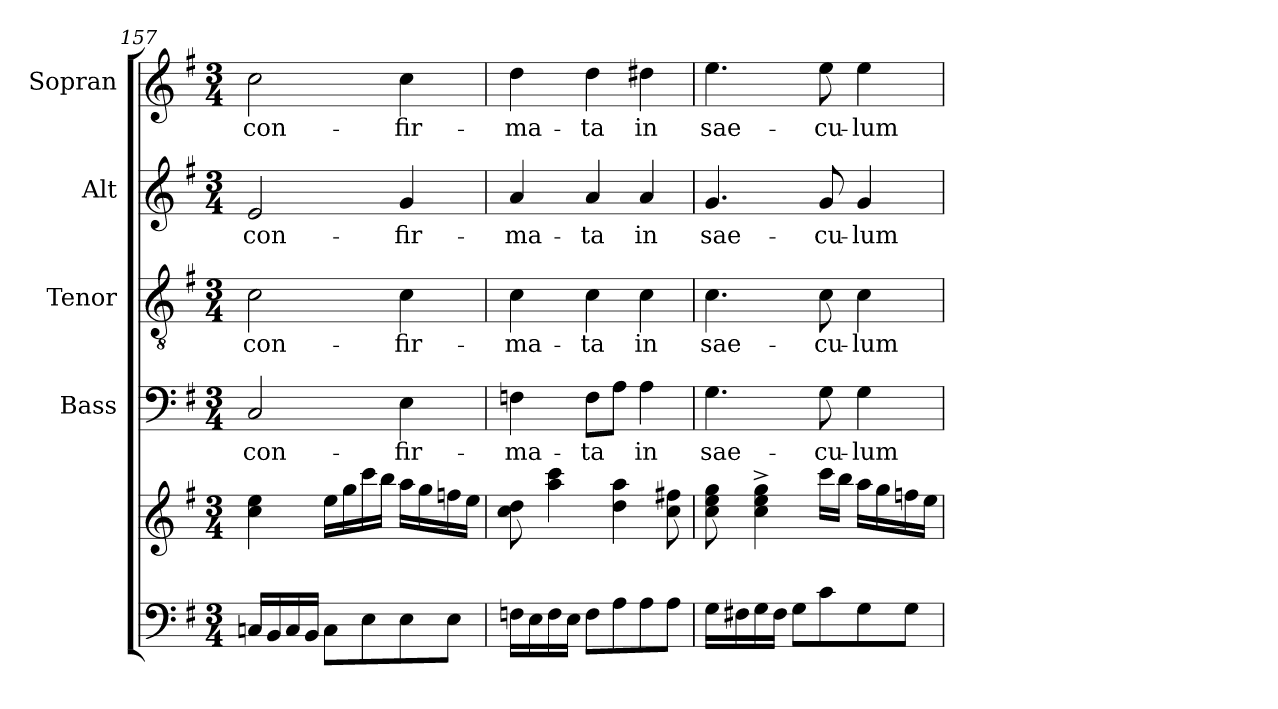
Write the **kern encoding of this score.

**kern	**kern	**kern	**text	**kern	**text	**kern	**text	**kern	**text
*part5	*part5	*part4	*part4	*part3	*part3	*part2	*part2	*part1	*part1
*staff6	*staff5	*staff4	*staff4	*staff3	*staff3	*staff2	*staff2	*staff1	*staff1
*	*	*I"Bass	*	*I"Tenor	*	*I"Alt	*	*I"Sopran	*
*	*	*I'B.	*	*I'T.	*	*I'A.	*	*I'S.	*
!!LO:LB:g=z
*clefF4	*clefG2	*clefF4	*	*clefGv2	*	*clefG2	*	*clefG2	*
*k[f#]	*k[f#]	*k[f#]	*	*k[f#]	*	*k[f#]	*	*k[f#]	*
*G:	*G:	*G:	*	*G:	*	*G:	*	*G:	*
*M3/4	*M3/4	*M3/4	*	*M3/4	*	*M3/4	*	*M3/4	*
=157	=157	=157	=157	=157	=157	=157	=157	=157	=157
!	!	!	!LO:LY:b	!	!LO:LY:b	!	!LO:LY:b	!	!LO:LY:b
16Cn/LL	4cc\ 4ee\	2C/	con-	2c\	con-	2e/	con-	2cc\	con-
16BB/	.	.	.	.	.	.	.	.	.
16C/	.	.	.	.	.	.	.	.	.
16BB/JJ	.	.	.	.	.	.	.	.	.
8C\L	16ee\LL	.	.	.	.	.	.	.	.
.	16gg\	.	.	.	.	.	.	.	.
8E\	16ccc\	.	.	.	.	.	.	.	.
.	16bb\JJ	.	.	.	.	.	.	.	.
!	!	!	!LO:LY:b	!	!LO:LY:b	!	!LO:LY:b	!	!LO:LY:b
8E\	16aa\LL	4E\	-fir-	4c\	-fir-	4g/	-fir-	4cc\	-fir-
.	16gg\	.	.	.	.	.	.	.	.
8E\J	16ffn\	.	.	.	.	.	.	.	.
.	16ee\JJ	.	.	.	.	.	.	.	.
=158	=158	=158	=158	=158	=158	=158	=158	=158	=158
!	!	!	!LO:LY:b	!	!LO:LY:b	!	!LO:LY:b	!	!LO:LY:b
16Fn\LL	8cc\ 8dd\	4Fn\	-ma-	4c\	-ma-	4a/	-ma-	4dd\	-ma-
16E\	.	.	.	.	.	.	.	.	.
16F\	4aa\ 4ccc\	.	.	.	.	.	.	.	.
16E\JJ	.	.	.	.	.	.	.	.	.
!	!	!	!LO:LY:b	!	!LO:LY:b	!	!LO:LY:b	!	!LO:LY:b
8F\L	.	8F\L	-ta	4c\	-ta	4a/	-ta	4dd\	-ta
8A\	4dd\ 4aa\	8A\J	.	.	.	.	.	.	.
!	!	!	!LO:LY:b	!	!LO:LY:b	!	!LO:LY:b	!	!LO:LY:b
8A\	.	4A\	in	4c\	in	4a/	in	4dd#X\	in
8A\J	8cc\ 8ff#X\	.	.	.	.	.	.	.	.
=159	=159	=159	=159	=159	=159	=159	=159	=159	=159
!	!	!	!LO:LY:b	!	!LO:LY:b	!	!LO:LY:b	!	!LO:LY:b
16G\LL	8cc\ 8ee\ 8gg\	4.G\	sae-	4.c\	sae-	4.g/	sae-	4.ee\	sae-
16F#X\	.	.	.	.	.	.	.	.	.
16G\	4cc\^> 4ee\^> 4gg\^>	.	.	.	.	.	.	.	.
16F#\JJ	.	.	.	.	.	.	.	.	.
8G\L	.	.	.	.	.	.	.	.	.
!	!	!	!LO:LY:b	!	!LO:LY:b	!	!LO:LY:b	!	!LO:LY:b
8c\	16ccc\LL	8G\	-cu-	8c\	-cu-	8g/	-cu-	8ee\	-cu-
.	16bb\JJ	.	.	.	.	.	.	.	.
!	!	!	!LO:LY:b	!	!LO:LY:b	!	!LO:LY:b	!	!LO:LY:b
8G\	16aa\LL	4G\	-lum	4c\	-lum	4g/	-lum	4ee\	-lum
.	16gg\	.	.	.	.	.	.	.	.
8G\J	16ffn\	.	.	.	.	.	.	.	.
.	16ee\JJ	.	.	.	.	.	.	.	.
=	=	=	=	=	=	=	=	=	=
*-	*-	*-	*-	*-	*-	*-	*-	*-	*-
